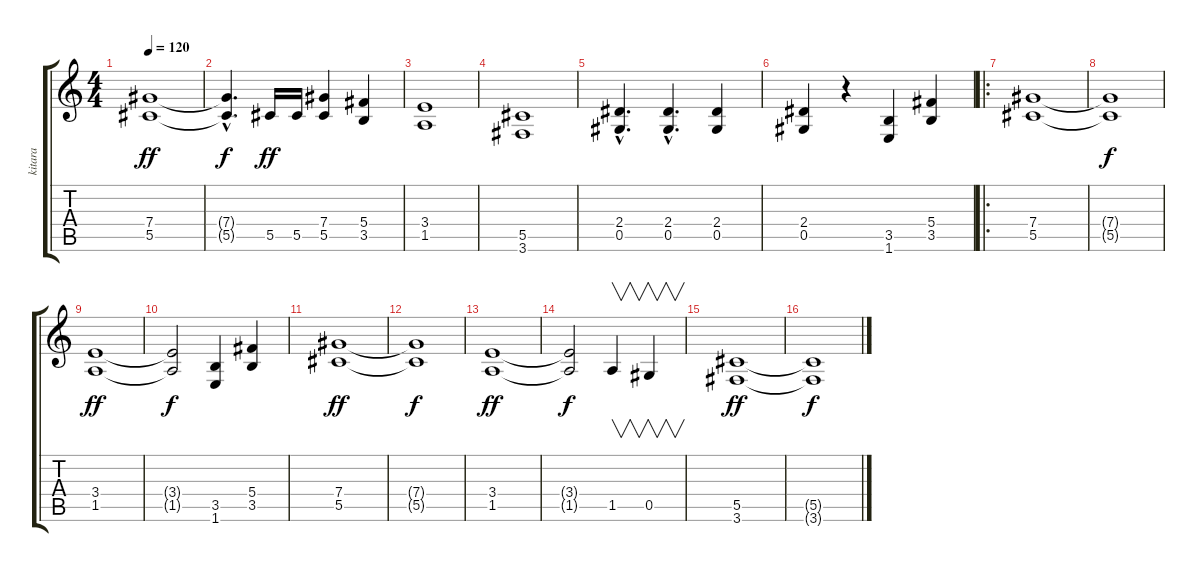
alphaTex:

\track ("kitara" "kitara") {instrument distortionguitar}
\staff {score tabs}
\tuning (Eb4 Bb3 Gb3 Db3 Ab2 Eb2) {hide}
\ts (4 4)
\tempo 120
\clef g2
\ks c
(7.4 5.5).1{dy ff} |
(7.4{hac t} 5.5{hac t}).4{d dy f} 5.5.16{dy ff} 5.5.16 (7.4 5.5).4 (5.4 3.5).4 |
(3.4 1.5).1 |
(5.5 3.6).1 |
(2.4{hac} 0.5{hac}).4{d} (2.4{hac} 0.5{hac}).4{d} (2.4 0.5).4 |
(2.4 0.5).4 r.4 (3.5 1.6).4 (5.4 3.5).4 |
\ro
(7.4 5.5).1 |
(7.4{t} 5.5{t}).1{dy f} |
(3.4 1.5).1{dy ff} |
(3.4{t} 1.5{t}).2{dy f} (3.5 1.6).4 (5.4 3.5).4 |
(7.4 5.5).1{dy ff} |
(7.4{t} 5.5{t}).1{dy f} |
(3.4 1.5).1{dy ff} |
(3.4{t} 1.5{t}).2{dy f} 1.5.4{v} 0.5.4{v} |
(5.5 3.6).1{dy ff} |
(5.5{t} 3.6{t}).1{dy f}
